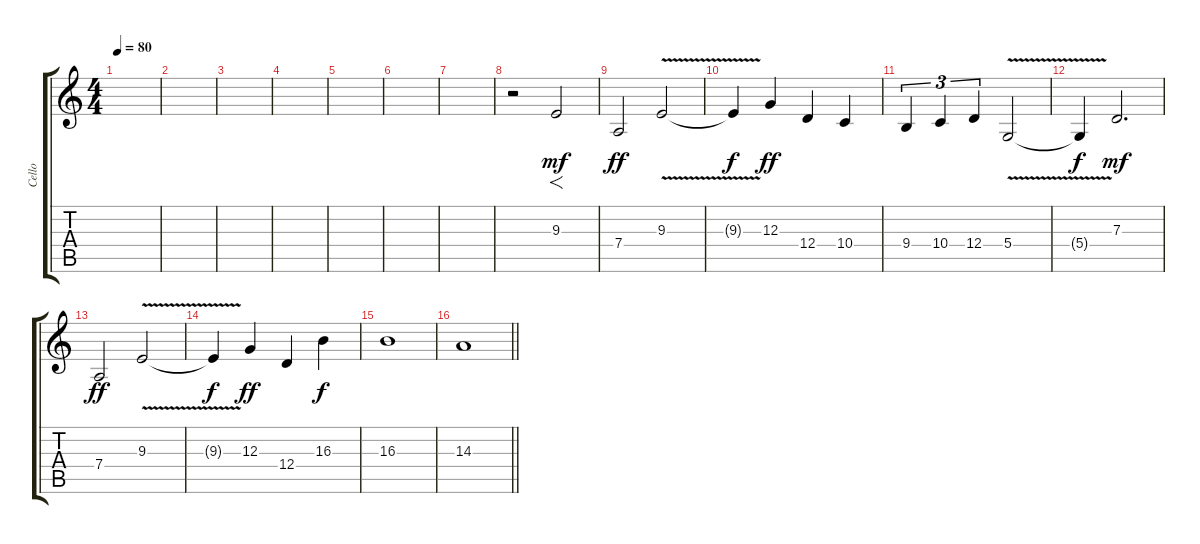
\track ("Cello" "Cello") {instrument cello}
\staff {score tabs}
\tuning (E4 B3 G3 D3 A2 E2) {hide}
\ts (4 4)
\tempo 80
\clef g2
\ks c
|
|
|
|
|
|
|
r.2 9.3.2{f dy mf} |
7.4.2{dy ff} 9.3{v}.2 |
9.3{t}.4{dy f} 12.3.4{dy ff} 12.4.4 10.4.4 |
9.4.4{tu (3 2)} 10.4.4{tu (3 2)} 12.4.4{tu (3 2)} 5.4{v}.2 |
5.4{t}.4{dy f} 7.3.2{d dy mf} |
7.4.2{dy ff} 9.3{v}.2 |
9.3{t}.4{dy f} 12.3.4{dy ff} 12.4.4 16.3.4{dy f} |
16.3.1 |
\barLineRight lightlight
14.3.1
